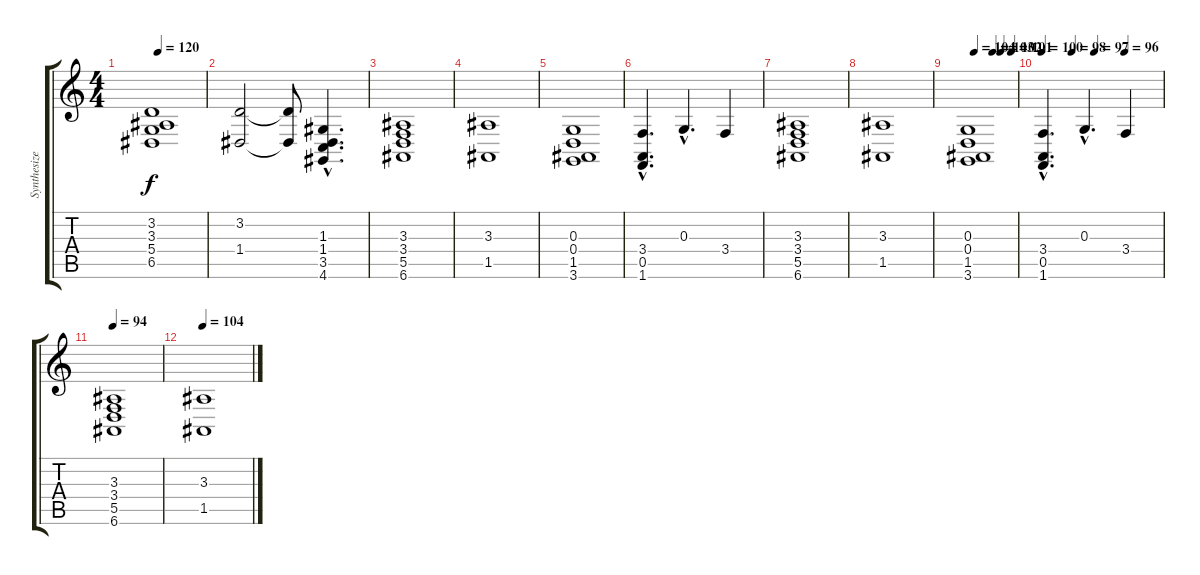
\track ("Synthesizer" "Synthesize") {instrument pad8sweep}
\staff {score tabs}
\tuning (E4 B3 G3 D3 A2 E2) {hide}
\ts (4 4)
\tempo 120
\clef g2
\ks c
(3.2 3.3 5.4 6.5).1{dy f} |
(3.2 1.4).2 (3.2{t} 1.4{t}).8 (1.3{hac} 1.4{hac} 3.5{hac} 4.6{hac}).4{d} |
(3.3 3.4 5.5 6.6).1 |
(3.3 1.5).1 |
(0.3 0.4 1.5 3.6).1 |
(3.4{hac} 0.5 1.6).4{d} 0.3{hac}.4{d} 3.4.4 |
(3.3 3.4 5.5 6.6).1 |
(3.3 1.5).1 |
\tempo 104
\tempo (103 0.4375)
\tempo (102 0.625)
\tempo (101 0.875)
(0.3 0.4 1.5 3.6).1 |
\tempo 100
\tempo (98 0.25)
\tempo (97 0.4375)
\tempo (96 0.6875)
(3.4{hac} 0.5 1.6).4{d} 0.3{hac}.4{d} 3.4.4 |
\tempo 94
(3.3 3.4 5.5 6.6).1 |
\tempo 104
(3.3 1.5).1
